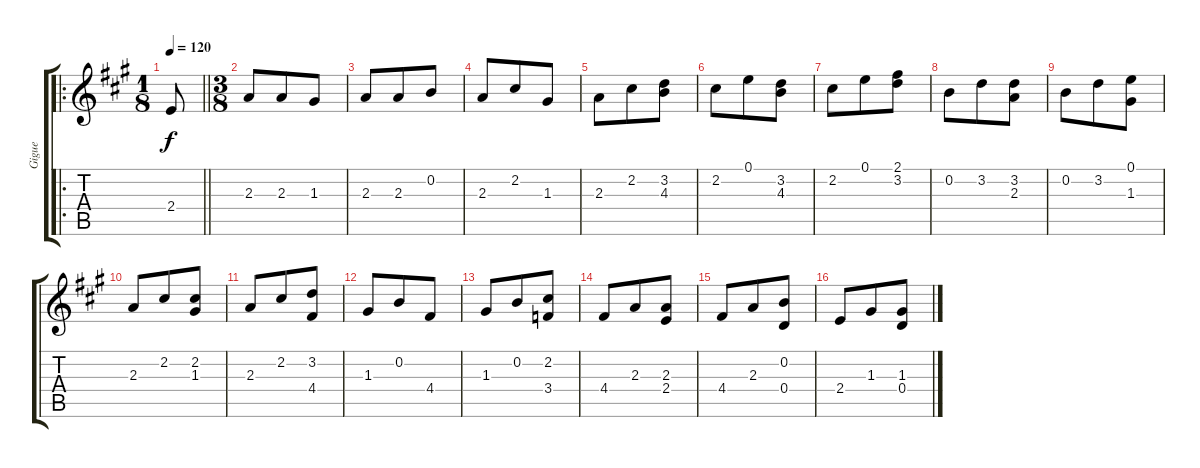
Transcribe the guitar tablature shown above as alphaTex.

\track ("Gigue" "Gigue") {instrument acousticguitarnylon}
\staff {score tabs}
\tuning (E4 B3 G3 D3 A2 E2) {hide}
\ro
\ts (1 8)
\tempo 120
\clef g2
\barLineRight lightlight
\ks a
2.4.8{dy f instrument acousticguitarnylon} |
\ts (3 8)
2.3.8 2.3.8 1.3.8 |
2.3.8 2.3.8 0.2.8 |
2.3.8 2.2.8 1.3.8 |
2.3.8 2.2.8 (3.2 4.3).8 |
2.2.8 0.1.8 (3.2 4.3).8 |
2.2.8 0.1.8 (2.1 3.2).8 |
0.2.8 3.2.8 (3.2 2.3).8 |
0.2.8 3.2.8 (0.1 1.3).8 |
2.3.8 2.2.8 (2.2 1.3).8 |
2.3.8 2.2.8 (3.2 4.4).8 |
1.3.8 0.2.8 4.4.8 |
1.3.8 0.2.8 (2.2 3.4).8 |
4.4.8 2.3.8 (2.3 2.4).8 |
4.4.8 2.3.8 (0.2 0.4).8 |
2.4.8 1.3.8 (1.3 0.4).8
